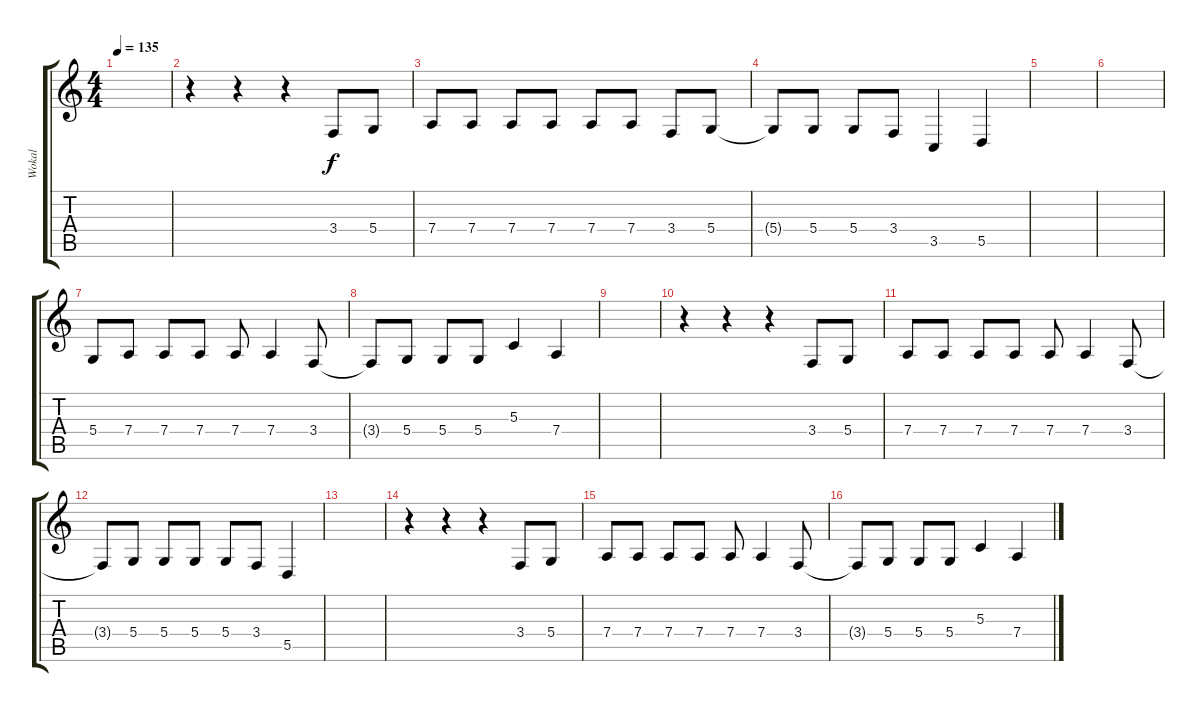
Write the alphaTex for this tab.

\track ("Wokal" "Wokal") {instrument viola}
\staff {score tabs}
\tuning (E4 B3 G3 D3 A2 E2) {hide}
\ts (4 4)
\tempo 135
\clef g2
\ks c
|
r.4 r.4 r.4 3.4.8 5.4.8 |
7.4.8 7.4.8 7.4.8 7.4.8 7.4.8 7.4.8 3.4.8 5.4.8 |
5.4{t}.8 5.4.8 5.4.8 3.4.8 3.5.4 5.5.4 |
|
|
5.4.8{volume 11} 7.4.8 7.4.8 7.4.8 7.4.8 7.4.4 3.4.8 |
3.4{t}.8 5.4.8 5.4.8 5.4.8 5.3.4 7.4.4 |
|
r.4 r.4 r.4 3.4.8 5.4.8 |
7.4.8 7.4.8 7.4.8 7.4.8 7.4.8 7.4.4 3.4.8 |
3.4{t}.8 5.4.8 5.4.8 5.4.8 5.4.8 3.4.8 5.5.4 |
|
r.4 r.4 r.4 3.4.8 5.4.8 |
7.4.8 7.4.8 7.4.8 7.4.8 7.4.8 7.4.4 3.4.8 |
3.4{t}.8 5.4.8 5.4.8 5.4.8 5.3.4 7.4.4
